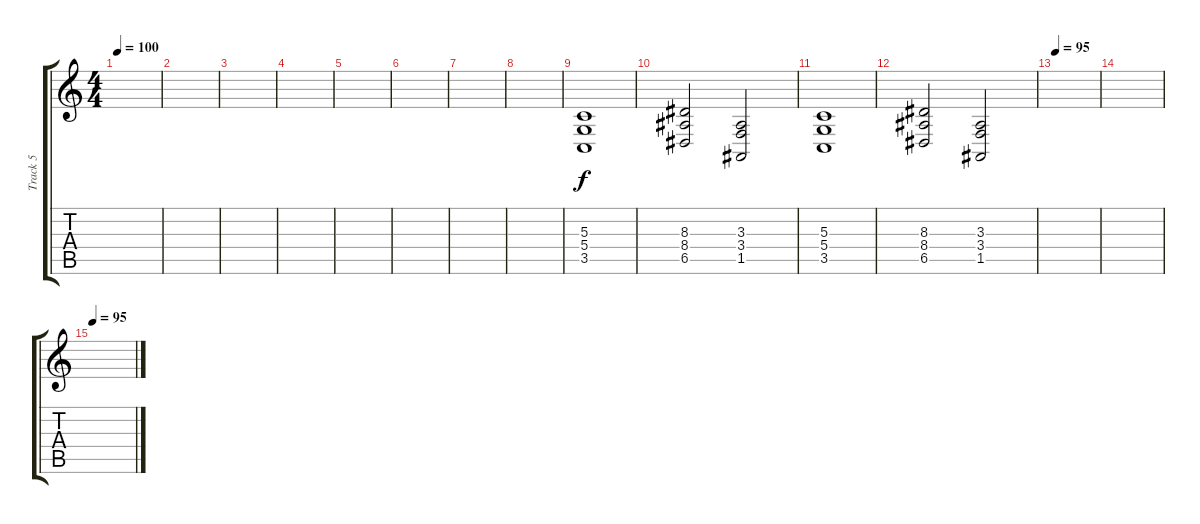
\track ("Track 5" "Track 5") {instrument tubularbells}
\staff {score tabs}
\tuning (E4 B3 G3 D3 A2 D2) {hide}
\ts (4 4)
\tempo 100
\clef g2
\ks c
|
|
|
|
|
|
|
|
(5.3 5.4 3.5).1 |
(8.3 8.4 6.5).2 (3.3 3.4 1.5).2 |
(5.3 5.4 3.5).1 |
(8.3 8.4 6.5).2 (3.3 3.4 1.5).2 |
\tempo 95
|
|
\tempo 95
